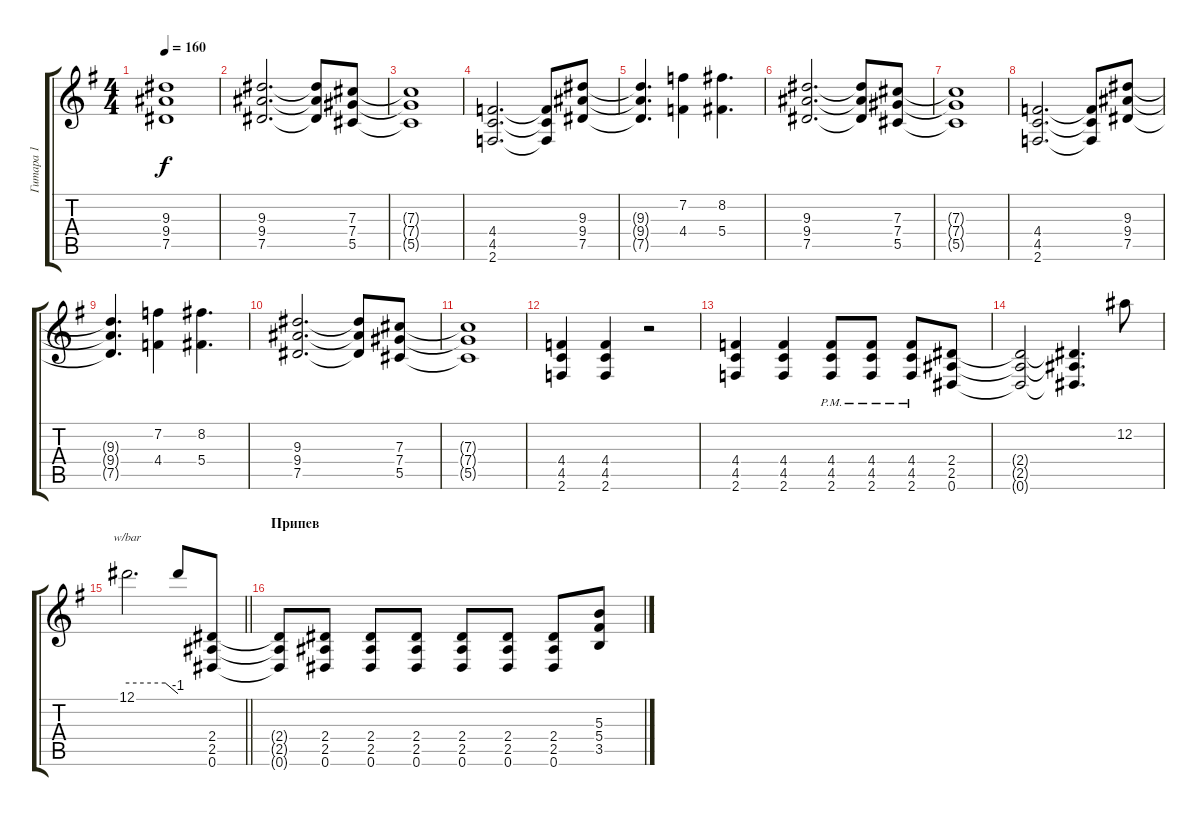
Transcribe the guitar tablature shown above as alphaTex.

\track ("Гитара 1" "Гитара 1") {instrument distortionguitar}
\staff {score tabs}
\tuning (Eb4 Bb3 Gb3 Db3 Ab2 Eb2) {hide}
\ts (4 4)
\tempo 160
\clef g2
\ks eminor
(9.3{t} 9.4{t} 7.5{t}).1{dy f} |
(9.3 9.4 7.5).2{d} (9.3{t} 9.4{t} 7.5{t}).8 (7.3 7.4 5.5).8 |
(7.3{t} 7.4{t} 5.5{t}).1 |
(4.4 4.5 2.6).2{d} (4.4{t} 4.5{t} 2.6{t}).8 (9.3 9.4 7.5).8 |
(9.3{t} 9.4{t} 7.5{t}).4{d} (7.2 4.4).4 (8.2 5.4).4{d} |
(9.3 9.4 7.5).2{d} (9.3{t} 9.4{t} 7.5{t}).8 (7.3 7.4 5.5).8 |
(7.3{t} 7.4{t} 5.5{t}).1 |
(4.4 4.5 2.6).2{d} (4.4{t} 4.5{t} 2.6{t}).8 (9.3 9.4 7.5).8 |
(9.3{t} 9.4{t} 7.5{t}).4{d} (7.2 4.4).4 (8.2 5.4).4{d} |
(9.3 9.4 7.5).2{d} (9.3{t} 9.4{t} 7.5{t}).8 (7.3 7.4 5.5).8 |
(7.3{t} 7.4{t} 5.5{t}).1 |
(4.4 4.5 2.6).4 (4.4 4.5 2.6).4 r.2 |
(4.4 4.5 2.6).4 (4.4 4.5 2.6).4 (4.4{pm} 4.5{pm} 2.6{pm}).8 (4.4{pm} 4.5{pm} 2.6{pm}).8 (4.4{pm} 4.5{pm} 2.6{pm}).8 (2.4 2.5 0.6).8 |
(2.4{t} 2.5{t} 0.6{t}).2 (2.4{t} 2.5{t} 0.6{t}).4{d} 12.2.8 |
\barLineRight lightlight
12.1.2{d tbe (custom default 0 0 45 0 60 -4)} 12.1{t}.8 (2.4 2.5 0.6).8 |
\section ("" "Припев")
(2.4{t} 2.5{t} 0.6{t}).8 (2.4 2.5 0.6).8 (2.4 2.5 0.6).8 (2.4 2.5 0.6).8 (2.4 2.5 0.6).8 (2.4 2.5 0.6).8 (2.4 2.5 0.6).8 (5.3 5.4 3.5).8
